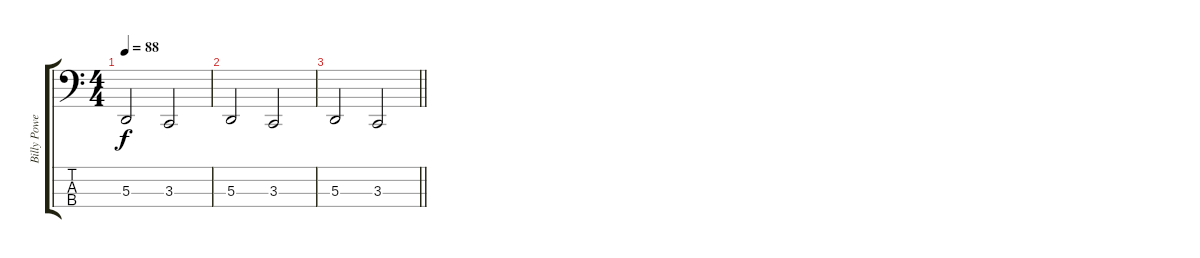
\track ("Billy Powell - LH" "Billy Powe") {instrument brightacousticpiano}
\staff {score tabs}
\tuning (G2 D2 A1 E1) {hide}
\ts (4 4)
\tempo 88
\clef f4
\ks c
5.3.2{dy f} 3.3.2 |
5.3.2 3.3.2 |
\barLineRight lightlight
5.3.2 3.3.2
